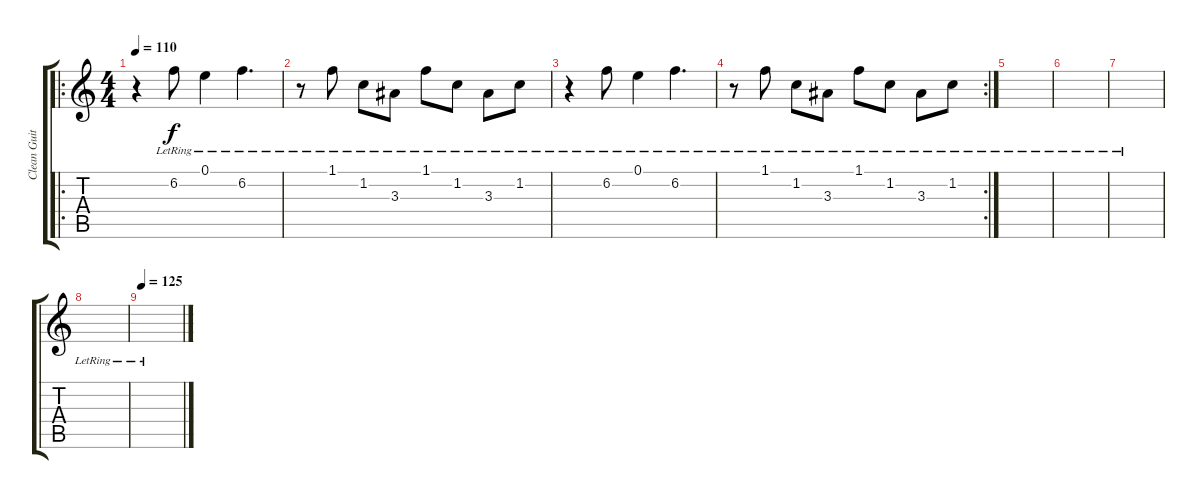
\track ("Clean Guitar" "Clean Guit") {instrument electricguitarclean bank 110}
\staff {score tabs}
\tuning (E4 B3 G3 D3 A2 E2) {hide}
\ro
\ts (4 4)
\tempo 110
\clef g2
\ks c
r.4{dy f} 6.2{lr}.8 0.1{lr}.4 6.2{lr}.4{d} |
r.8 1.1{lr}.8 1.2{lr}.8 3.3{lr}.8 1.1{lr}.8 1.2{lr}.8 3.3{lr}.8 1.2{lr}.8 |
r.4 6.2{lr}.8 0.1{lr}.4 6.2{lr}.4{d} |
\rc 2
r.8 1.1{lr}.8 1.2{lr}.8 3.3{lr}.8 1.1{lr}.8 1.2{lr}.8 3.3{lr}.8 1.2{lr}.8 |
|
|
|
|
\tempo 125
